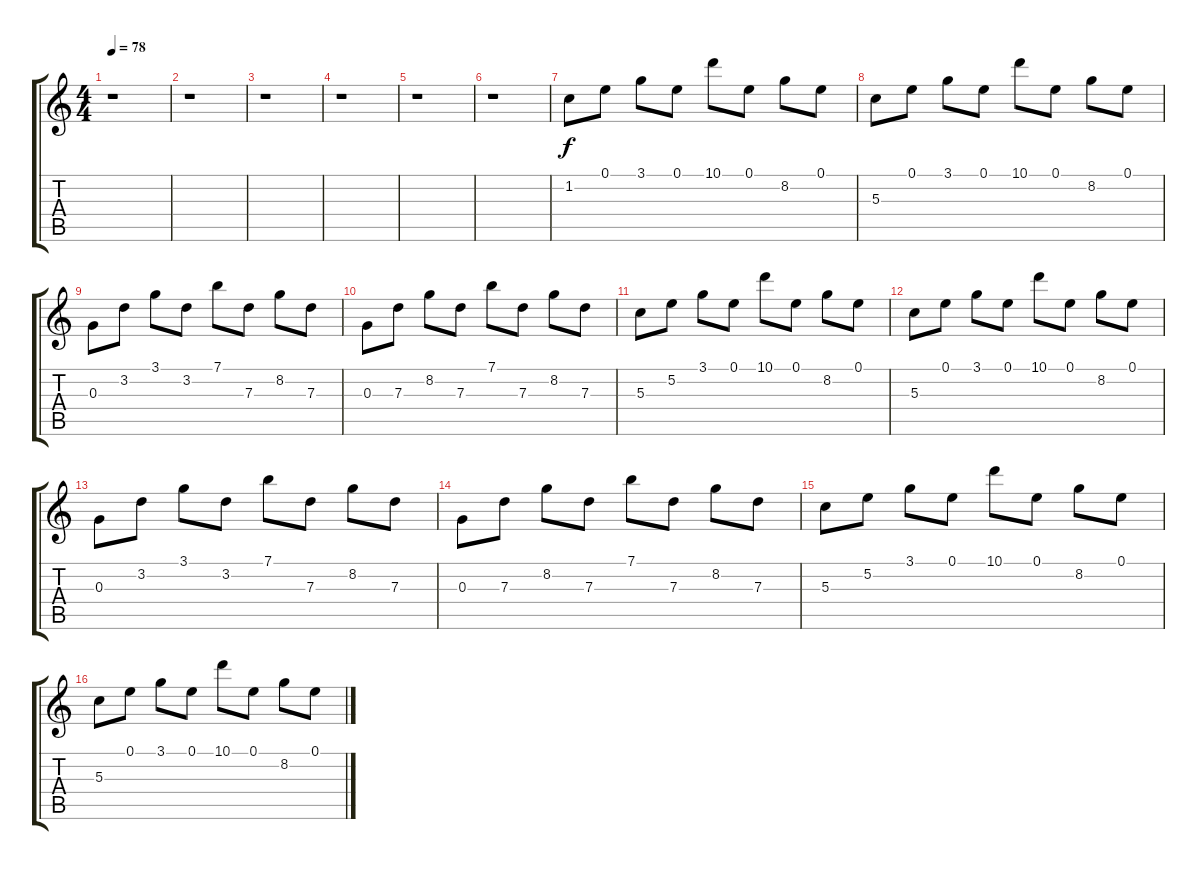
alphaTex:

\track "" {instrument electricguitarclean}
\staff {score tabs}
\tuning (E4 B3 G3 D3 A2 E2) {hide}
\ts (4 4)
\tempo 78
\clef g2
\ks c
r.1{dy f} |
r.1 |
r.1 |
r.1 |
r.1 |
r.1 |
1.2.8 0.1.8 3.1.8 0.1.8 10.1.8 0.1.8 8.2.8 0.1.8 |
5.3.8 0.1.8 3.1.8 0.1.8 10.1.8 0.1.8 8.2.8 0.1.8 |
0.3.8 3.2.8 3.1.8 3.2.8 7.1.8 7.3.8 8.2.8 7.3.8 |
0.3.8 7.3.8 8.2.8 7.3.8 7.1.8 7.3.8 8.2.8 7.3.8 |
5.3.8 5.2.8 3.1.8 0.1.8 10.1.8 0.1.8 8.2.8 0.1.8 |
5.3.8 0.1.8 3.1.8 0.1.8 10.1.8 0.1.8 8.2.8 0.1.8 |
0.3.8 3.2.8 3.1.8 3.2.8 7.1.8 7.3.8 8.2.8 7.3.8 |
0.3.8 7.3.8 8.2.8 7.3.8 7.1.8 7.3.8 8.2.8 7.3.8 |
5.3.8 5.2.8 3.1.8 0.1.8 10.1.8 0.1.8 8.2.8 0.1.8 |
5.3.8 0.1.8 3.1.8 0.1.8 10.1.8 0.1.8 8.2.8 0.1.8
